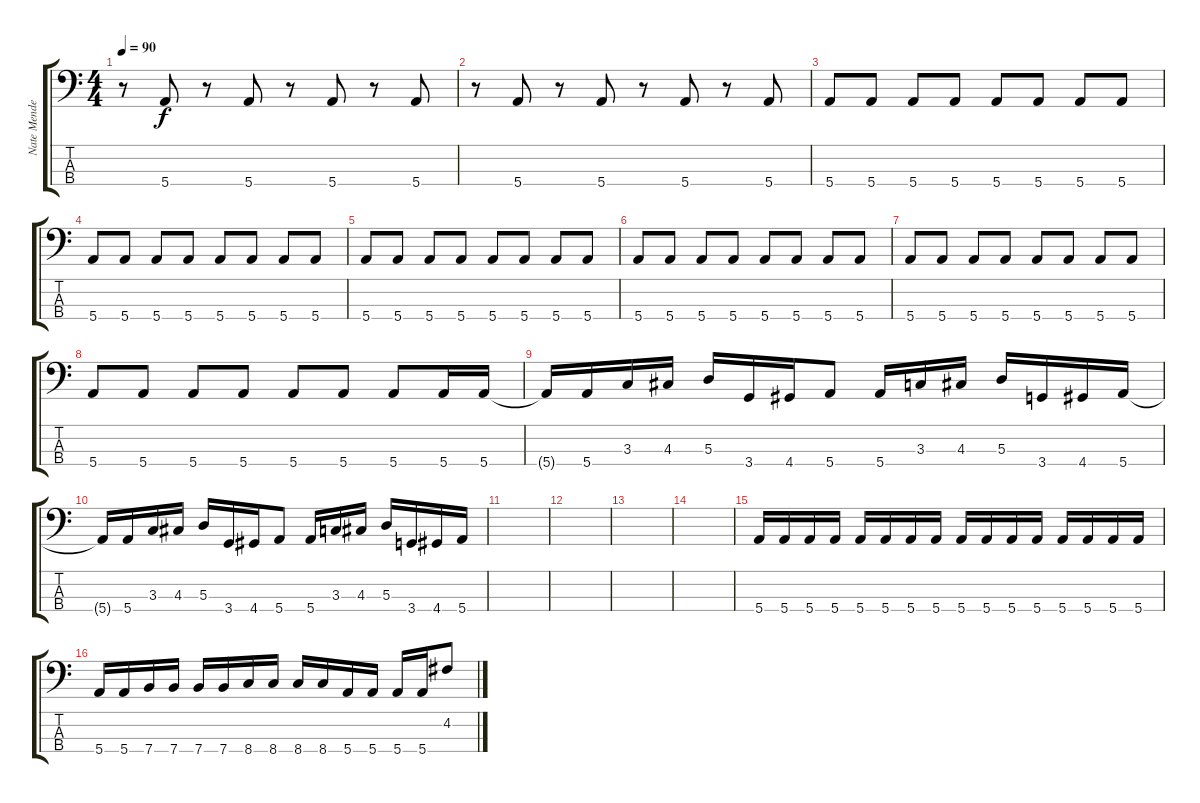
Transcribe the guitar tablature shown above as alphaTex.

\track ("Nate Mendel - Bass Guitar" "Nate Mende") {instrument electricbassfinger}
\staff {score tabs}
\tuning (G2 D2 A1 E1) {hide}
\ts (4 4)
\tempo 90
\clef f4
\ks c
r.8{dy f} 5.4.8 r.8 5.4.8 r.8 5.4.8 r.8 5.4.8 |
r.8 5.4.8 r.8 5.4.8 r.8 5.4.8 r.8 5.4.8 |
5.4.8 5.4.8 5.4.8 5.4.8 5.4.8 5.4.8 5.4.8 5.4.8 |
5.4.8 5.4.8 5.4.8 5.4.8 5.4.8 5.4.8 5.4.8 5.4.8 |
5.4.8 5.4.8 5.4.8 5.4.8 5.4.8 5.4.8 5.4.8 5.4.8 |
5.4.8 5.4.8 5.4.8 5.4.8 5.4.8 5.4.8 5.4.8 5.4.8 |
5.4.8 5.4.8 5.4.8 5.4.8 5.4.8 5.4.8 5.4.8 5.4.8 |
5.4.8 5.4.8 5.4.8 5.4.8 5.4.8 5.4.8 5.4.8 5.4.16 5.4.16 |
5.4{t}.16 5.4.16 3.3.16 4.3.16 5.3.16 3.4.16 4.4.16 5.4.8 5.4.16 3.3.16 4.3.16 5.3.16 3.4.16 4.4.16 5.4.16 |
5.4{t}.16 5.4.16 3.3.16 4.3.16 5.3.16 3.4.16 4.4.16 5.4.8 5.4.16 3.3.16 4.3.16 5.3.16 3.4.16 4.4.16 5.4.16 |
|
|
|
|
5.4.16 5.4.16 5.4.16 5.4.16 5.4.16 5.4.16 5.4.16 5.4.16 5.4.16 5.4.16 5.4.16 5.4.16 5.4.16 5.4.16 5.4.16 5.4.16 |
5.4.16 5.4.16 7.4.16 7.4.16 7.4.16 7.4.16 8.4.16 8.4.16 8.4.16 8.4.16 5.4.16 5.4.16 5.4.16 5.4.16 4.2.8
